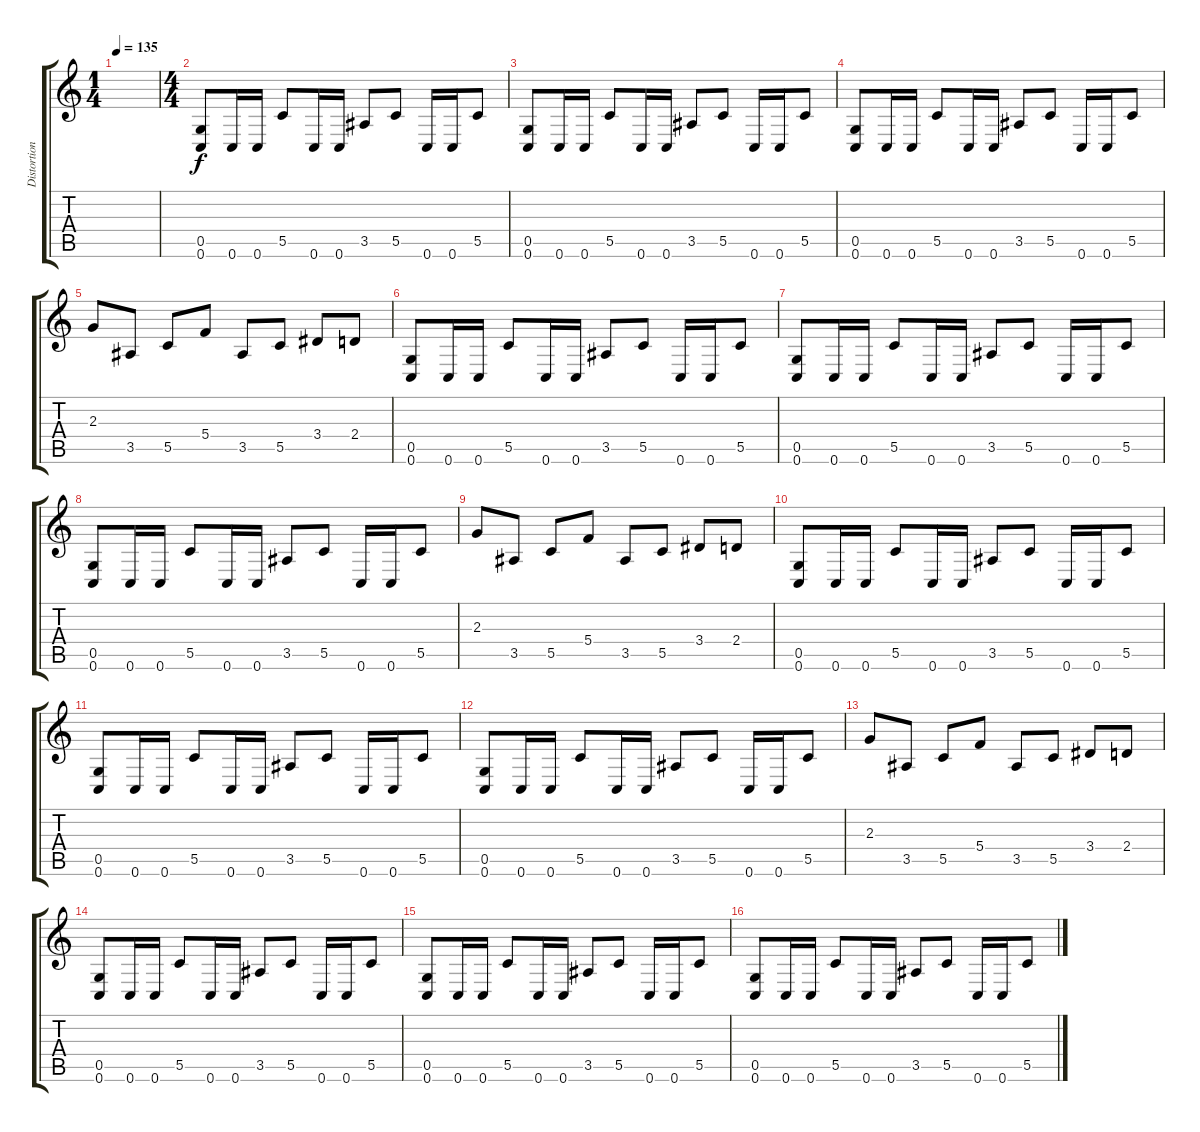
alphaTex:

\track ("Distortion Guitar 1" "Distortion") {instrument distortionguitar}
\staff {score tabs}
\tuning (D4 A3 F3 C3 G2 C2) {hide}
\ts (1 4)
\tempo 135
\clef g2
\ks c
|
\ts (4 4)
(0.5 0.6).8 0.6.16 0.6.16 5.5.8 0.6.16 0.6.16 3.5.8 5.5.8 0.6.16 0.6.16 5.5.8 |
(0.5 0.6).8 0.6.16 0.6.16 5.5.8 0.6.16 0.6.16 3.5.8 5.5.8 0.6.16 0.6.16 5.5.8 |
(0.5 0.6).8 0.6.16 0.6.16 5.5.8 0.6.16 0.6.16 3.5.8 5.5.8 0.6.16 0.6.16 5.5.8 |
2.3.8 3.5.8 5.5.8 5.4.8 3.5.8 5.5.8 3.4.8 2.4.8 |
(0.5 0.6).8 0.6.16 0.6.16 5.5.8 0.6.16 0.6.16 3.5.8 5.5.8 0.6.16 0.6.16 5.5.8 |
(0.5 0.6).8 0.6.16 0.6.16 5.5.8 0.6.16 0.6.16 3.5.8 5.5.8 0.6.16 0.6.16 5.5.8 |
(0.5 0.6).8 0.6.16 0.6.16 5.5.8 0.6.16 0.6.16 3.5.8 5.5.8 0.6.16 0.6.16 5.5.8 |
2.3.8 3.5.8 5.5.8 5.4.8 3.5.8 5.5.8 3.4.8 2.4.8 |
(0.5 0.6).8 0.6.16 0.6.16 5.5.8 0.6.16 0.6.16 3.5.8 5.5.8 0.6.16 0.6.16 5.5.8 |
(0.5 0.6).8 0.6.16 0.6.16 5.5.8 0.6.16 0.6.16 3.5.8 5.5.8 0.6.16 0.6.16 5.5.8 |
(0.5 0.6).8 0.6.16 0.6.16 5.5.8 0.6.16 0.6.16 3.5.8 5.5.8 0.6.16 0.6.16 5.5.8 |
2.3.8 3.5.8 5.5.8 5.4.8 3.5.8 5.5.8 3.4.8 2.4.8 |
(0.5 0.6).8 0.6.16 0.6.16 5.5.8 0.6.16 0.6.16 3.5.8 5.5.8 0.6.16 0.6.16 5.5.8 |
(0.5 0.6).8 0.6.16 0.6.16 5.5.8 0.6.16 0.6.16 3.5.8 5.5.8 0.6.16 0.6.16 5.5.8 |
(0.5 0.6).8 0.6.16 0.6.16 5.5.8 0.6.16 0.6.16 3.5.8 5.5.8 0.6.16 0.6.16 5.5.8
